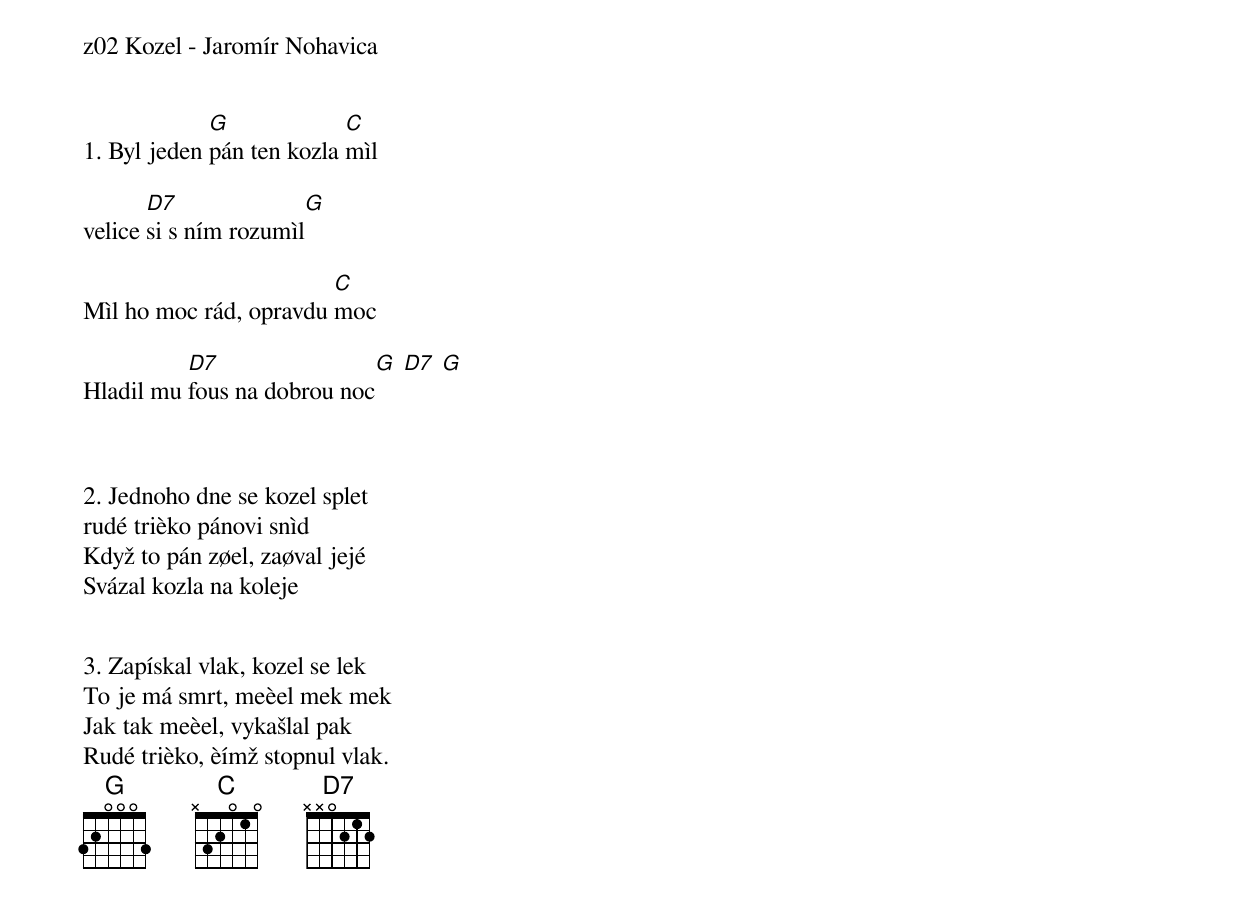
z02 Kozel - Jaromír Nohavica


1. Byl jeden [G]pán ten kozla [C]mìl

velice [D7]si s ním rozumìl[G]

Mìl ho moc rád, opravdu [C]moc

Hladil mu [D7]fous na dobrou noc[G] [D7] [G]



2. Jednoho dne se kozel splet
rudé trièko pánovi snìd
Když to pán zøel, zaøval jejé
Svázal kozla na koleje


3. Zapískal vlak, kozel se lek
To je má smrt, meèel mek mek
Jak tak meèel, vykašlal pak
Rudé trièko, èímž stopnul vlak.
